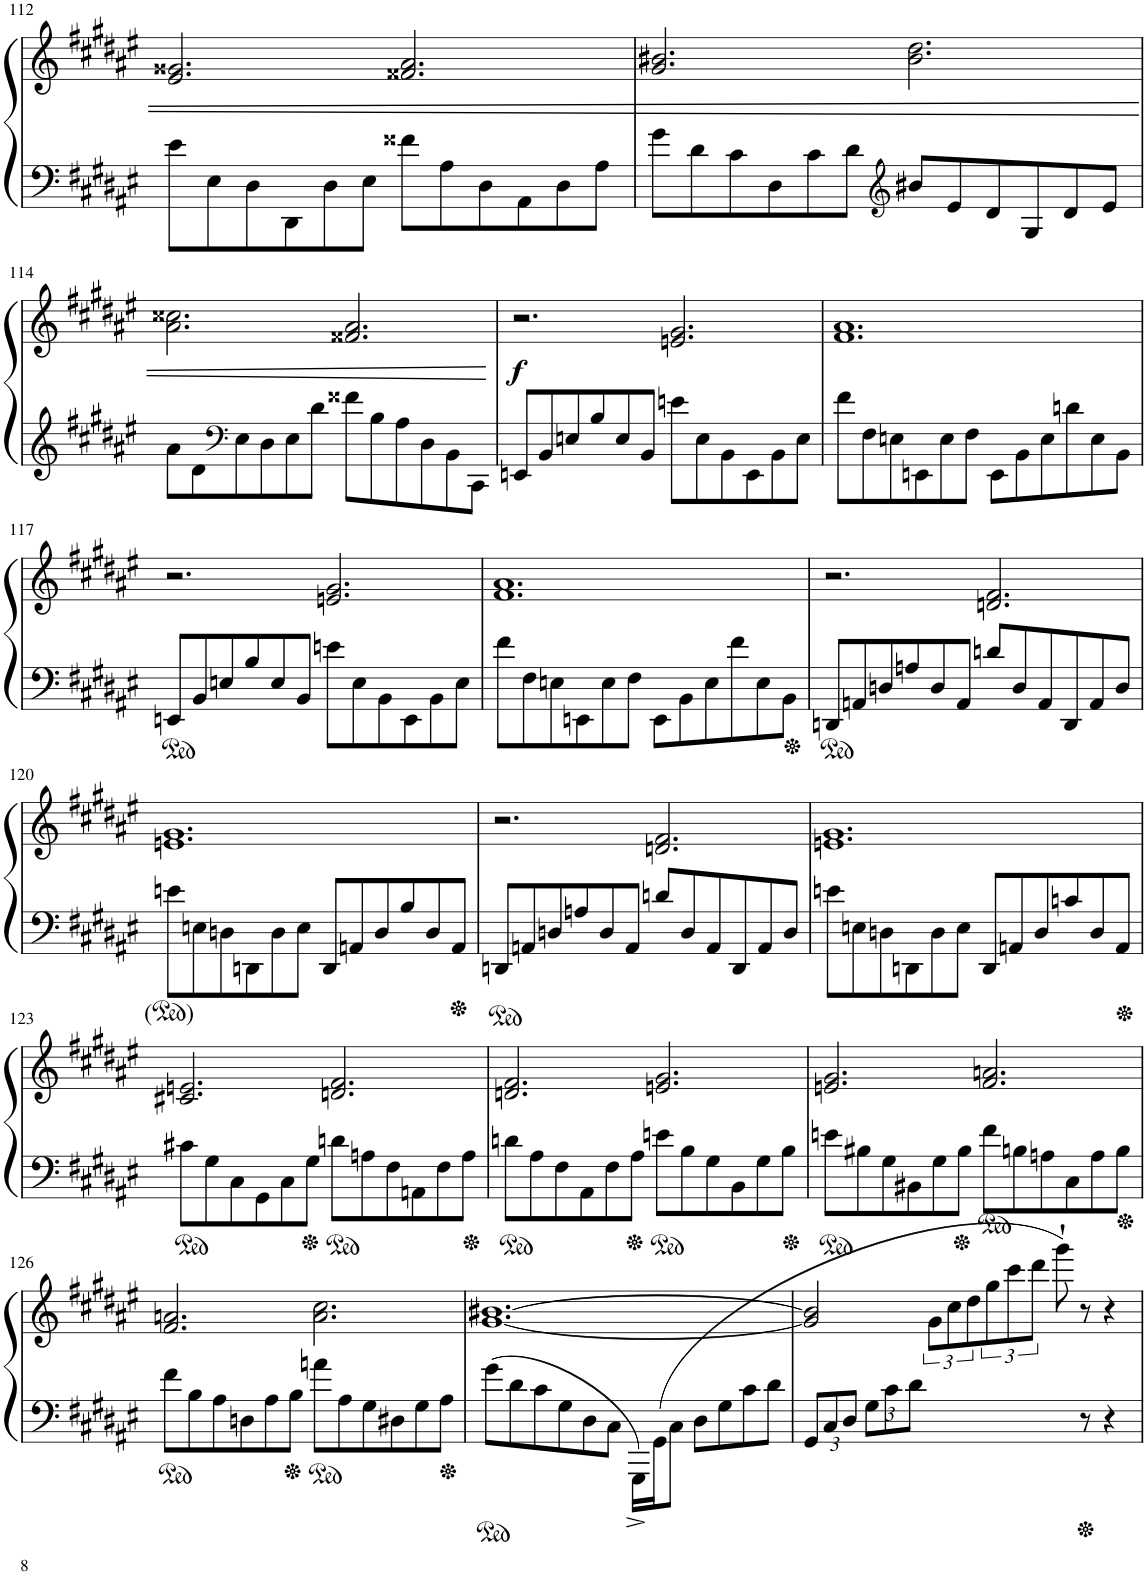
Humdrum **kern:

**kern	**kern	**dynam
*part1	*part1	*part1
*staff2	*staff1	*staff1/2
*I"Piano	*	*
*I'Pno.	*	*
!!LO:PB:g=z
*clefF4	*clefG2	*
*k[f#c#g#d#a#e#]	*k[f#c#g#d#a#e#]	*
*M6/4	*M6/4	*
=112	=112	=112
8e#\L	2.e#/ 2.g##X/	.
8E#\	.	.
8D#\	.	.
8DD#\	.	.
8D#\	.	.
8E#\J	.	.
8f##X\L	2.f##X/ 2.a#/	.
8A#\	.	.
8D#\	.	.
8AA#\	.	.
8D#\	.	.
8A#\J	.	.
=113	=113	=113
8g#\L	2.g#/ 2.b#X/	.
8d#\	.	.
8c#\	.	.
8D#\	.	.
8c#\	.	.
8d#\J	.	.
*clefG2	*	*
8b#X/L	2.b#\ 2.dd#\	.
8e#/	.	.
8d#/	.	.
8G#/	.	.
8d#/	.	.
8e#/J	.	.
!!LO:LB:g=z
=114	=114	=114
8a#\L	2.a#\ 2.cc##X\	.
8d#\	.	.
*clefF4	*	*
8E#\	.	.
8D#\	.	.
8E#\	.	.
8d#\J	.	.
8f##X\L	2.f##X/ 2.a#/	.
8B\	.	.
8A#\	.	.
8D#\	.	.
8BB\	.	.
8CC#\J	.	.
=115	=115	=115
!	!	!LO:DY:a=2
8EEn/L	2.r	f
8BB/	.	.
8En/	.	.
8B/	.	.
8E/	.	.
8BB/J	.	.
8en\L	2.en/ 2.g#/	.
8E\	.	.
8BB\	.	.
8EE\	.	.
8BB\	.	.
8E\J	.	.
=116	=116	=116
8f#\L	1.f# 1.a#	.
8F#\	.	.
8En\	.	.
8EEn\	.	.
8E\	.	.
8F#\J	.	.
8EE\L	.	.
8BB\	.	.
8E\	.	.
8dn\	.	.
8E\	.	.
8BB\J	.	.
!!LO:LB:g=z
=117	=117	=117
8EEn/L	2.r	.
8BB/	.	.
8En/	.	.
8B/	.	.
8E/	.	.
8BB/J	.	.
8en\L	2.en/ 2.g#/	.
8E\	.	.
8BB\	.	.
8EE\	.	.
8BB\	.	.
8E\J	.	.
=118	=118	=118
8f#\L	1.f# 1.a#	.
8F#\	.	.
8En\	.	.
8EEn\	.	.
8E\	.	.
8F#\J	.	.
8EE\L	.	.
8BB\	.	.
8E\	.	.
8f#\	.	.
8E\	.	.
8BB\J	.	.
=119	=119	=119
8DDn/L	2.r	.
8AAn/	.	.
8Dn/	.	.
8An/	.	.
8D/	.	.
8AA/J	.	.
8dn/L	2.dn/ 2.f#/	.
8D/	.	.
8AA/	.	.
8DD/	.	.
8AA/	.	.
8D/J	.	.
!!LO:LB:g=z
=120	=120	=120
8en\L	1.en 1.g#	.
8En\	.	.
8Dn\	.	.
8DDn\	.	.
8D\	.	.
8E\J	.	.
8DD/L	.	.
8AAn/	.	.
8D/	.	.
8B/	.	.
8D/	.	.
8AA/J	.	.
=121	=121	=121
8DDn/L	2.r	.
8AAn/	.	.
8Dn/	.	.
8An/	.	.
8D/	.	.
8AA/J	.	.
8dn/L	2.dn/ 2.f#/	.
8D/	.	.
8AA/	.	.
8DD/	.	.
8AA/	.	.
8D/J	.	.
=122	=122	=122
8en\L	1.en 1.g#	.
8En\	.	.
8Dn\	.	.
8DDn\	.	.
8D\	.	.
8E\J	.	.
8DD/L	.	.
8AAn/	.	.
8D/	.	.
8cn/	.	.
8D/	.	.
8AA/J	.	.
!!LO:LB:g=z
=123	=123	=123
8c#X\L	2.c#X/ 2.en/	.
8G#\	.	.
8C#\	.	.
8GG#\	.	.
8C#\	.	.
8G#\J	.	.
8dn\L	2.dn/ 2.f#/	.
8An\	.	.
8F#\	.	.
8AAn\	.	.
8F#\	.	.
8A\J	.	.
=124	=124	=124
8dn\L	2.dn/ 2.f#/	.
8A#\	.	.
8F#\	.	.
8AA#\	.	.
8F#\	.	.
8A#\J	.	.
8en\L	2.en/ 2.g#/	.
8B\	.	.
8G#\	.	.
8BB\	.	.
8G#\	.	.
8B\J	.	.
=125	=125	=125
8en\L	2.en/ 2.g#/	.
8B#X\	.	.
8G#\	.	.
8BB#X\	.	.
8G#\	.	.
8B#\J	.	.
8f#\L	2.f#/ 2.an/	.
8Bn\	.	.
8An\	.	.
8C#\	.	.
8A\	.	.
8B\J	.	.
!!LO:LB:g=z
=126	=126	=126
8f#\L	2.f#/ 2.an/	.
8B\	.	.
8A#\	.	.
8Dn\	.	.
8A#\	.	.
8B\J	.	.
8an\L	2.a\ 2.cc#\	.
8A#\	.	.
8G#\	.	.
8D#X\	.	.
8G#\	.	.
8A#\J	.	.
=127	=127	=127
8g#\L	[1.g# [1.b#X	.
8d#\	.	.
8c#\	.	.
8G#\	.	.
8D#\	.	.
8C#\J	.	.
16GGG#^<\LL	.	.
(16GG#\J	.	.
8C#\J	.	.
8D#\L	.	.
8G#\	.	.
8c#\	.	.
8d#\J	.	.
=128	=128	=128
*Xbrackettup	*	*
*	*^	*
12GG#/L	2g#/] 2b#/]	2ryy	.
12C#/	.	.	.
12D#/J	.	.	.
12G#\L	.	.	.
12c#\	.	.	.
12d#\J	.	.	.
8ryy	2ryy	12g#\L	.
.	.	12cc#\	.
.	.	12dd#\	.
.	.	12gg#\	.
.	.	12ccc#\	.
.	.	12ddd#\J	.
.	8ryy	8ggg#`\)	.
8r	8r	4.ryy	.
4r	4r	.	.
*	*v	*v	*
=	=	=
*-	*-	*-
